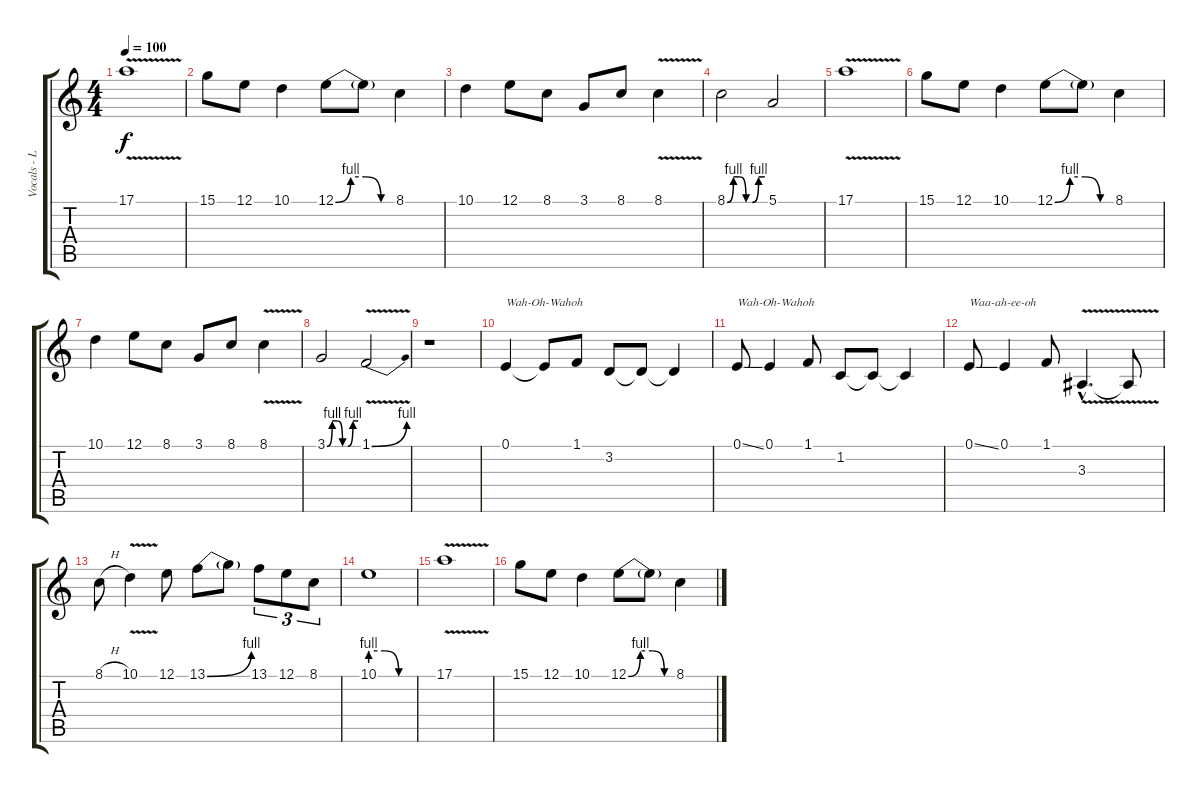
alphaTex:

\track ("Vocals - Lead" "Vocals - L") {instrument clarinet}
\staff {score tabs}
\tuning (E4 B3 G3 D3 A2 E2) {hide}
\ts (4 4)
\tempo 100
\clef g2
\ks c
17.1{v}.1{dy f} |
15.1.8 12.1.8 10.1.4 12.1{be (custom 0 0 15 4 30 4 45 0 60 0)}.8 12.1{t}.8 8.1.4 |
10.1.4 12.1.8 8.1.8 3.1.8 8.1.8 8.1{v}.4 |
8.1{be (custom 0 0 10 4 20 4 30 0 40 0 50 4 60 4)}.2 5.1.2 |
17.1{v}.1 |
15.1.8 12.1.8 10.1.4 12.1{be (custom 0 0 15 4 30 4 45 0 60 0)}.8 12.1{t}.8 8.1.4 |
10.1.4 12.1.8 8.1.8 3.1.8 8.1.8 8.1{v}.4 |
3.1{be (custom 0 0 10 4 20 4 30 0 40 0 50 4 60 4)}.2 1.1{be (bend 0 0 60 4) v}.2 |
r.1 |
0.1.4{txt "Wah-Oh-Wahoh"} 0.1{t}.8 1.1.8 3.2.8 3.2{t}.8 3.2{t}.4 |
0.1{ss}.8{txt "Wah-Oh-Wahoh"} 0.1.4 1.1.8 1.2.8 1.2{t}.8 1.2{t}.4 |
0.1{ss}.8{txt "Waa-ah-ee-oh"} 0.1.4 1.1.8 3.3{v hac}.4{d} 3.3{t}.8 |
8.1{h}.8 10.1{v}.4 12.1.8 13.1{be (bend 0 0 60 4)}.8 13.1{t}.8 13.1.8{tu (3 2)} 12.1.8{tu (3 2)} 8.1.8{tu (3 2)} |
10.1{be (custom 0 4 20 4 40 0 60 0)}.1 |
17.1{v}.1 |
15.1.8 12.1.8 10.1.4 12.1{be (custom 0 0 15 4 30 4 45 0 60 0)}.8 12.1{t}.8 8.1.4
